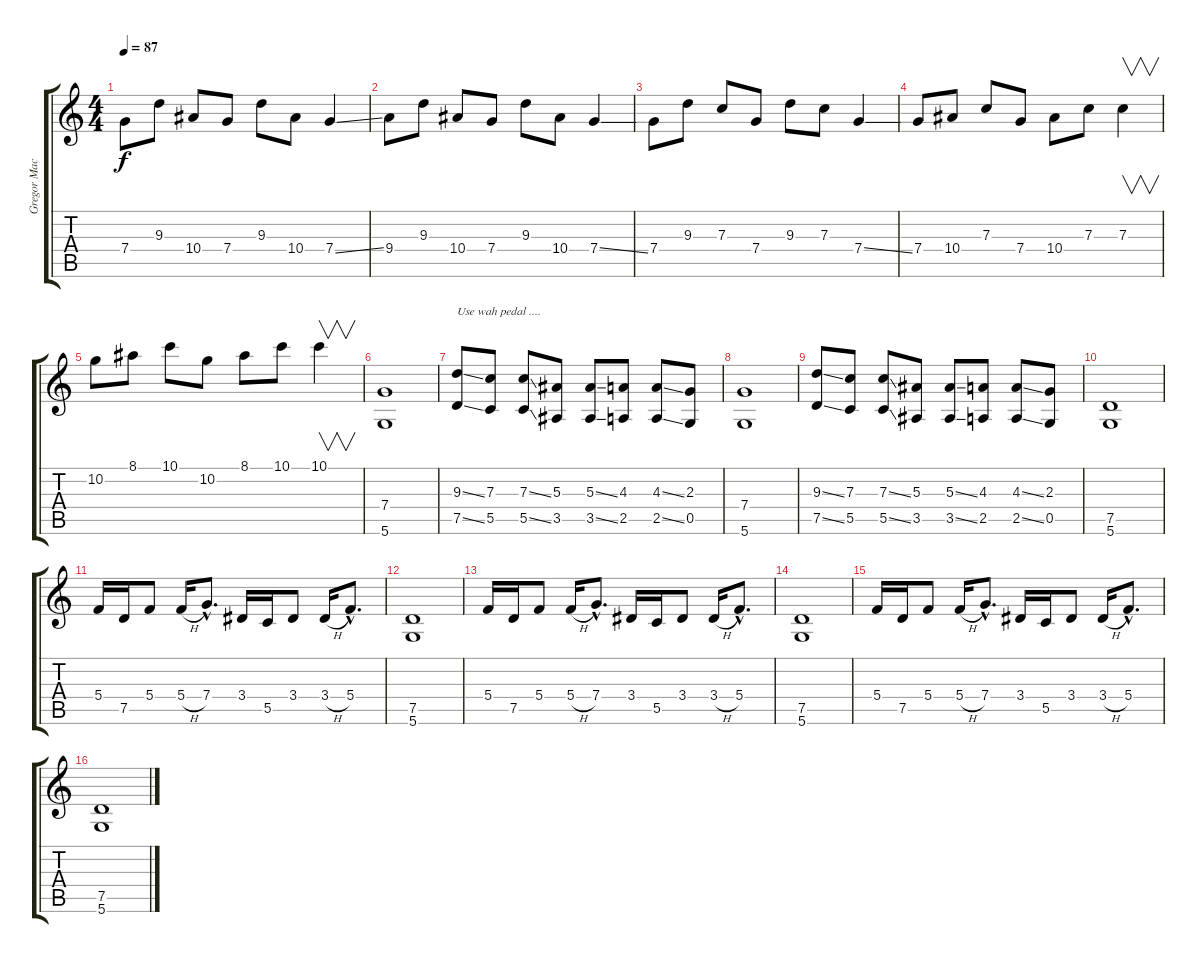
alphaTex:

\track ("Gregor Mackintosh" "Gregor Mac") {instrument distortionguitar}
\staff {score tabs}
\tuning (D4 A3 F3 C3 G2 D2) {hide}
\ts (4 4)
\tempo 87
\clef g2
\ks c
7.4.8{dy f} 9.3.8 10.4.8 7.4.8 9.3.8 10.4.8 7.4{ss}.4 |
9.4.8 9.3.8 10.4.8 7.4.8 9.3.8 10.4.8 7.4{ss}.4 |
7.4.8 9.3.8 7.3.8 7.4.8 9.3.8 7.3.8 7.4{ss}.4 |
7.4.8 10.4.8 7.3.8 7.4.8 10.4.8 7.3.8 7.3.4{v} |
10.2.8{volume 14} 8.1.8 10.1.8 10.2.8 8.1.8 10.1.8 10.1.4{v} |
(7.4 5.6).1{volume 8 balance 2} |
(9.3{ss} 7.5{ss}).8{txt "Use wah pedal ...."} (7.3 5.5).8 (7.3{ss} 5.5{ss}).8 (5.3 3.5).8 (5.3{ss} 3.5{ss}).8 (4.3 2.5).8 (4.3{ss} 2.5{ss}).8 (2.3 0.5).8 |
(7.4 5.6).1 |
(9.3{ss} 7.5{ss}).8 (7.3 5.5).8 (7.3{ss} 5.5{ss}).8 (5.3 3.5).8 (5.3{ss} 3.5{ss}).8 (4.3 2.5).8 (4.3{ss} 2.5{ss}).8 (2.3 0.5).8 |
(7.5 5.6).1{volume 14} |
5.4.16 7.5.16 5.4.8 5.4{h}.16 7.4{hac}.8{d} 3.4.16 5.5.16 3.4.8 3.4{h}.16 5.4{hac}.8{d} |
(7.5 5.6).1 |
5.4.16 7.5.16 5.4.8 5.4{h}.16 7.4{hac}.8{d} 3.4.16 5.5.16 3.4.8 3.4{h}.16 5.4{hac}.8{d} |
(7.5 5.6).1 |
5.4.16 7.5.16 5.4.8 5.4{h}.16 7.4{hac}.8{d} 3.4.16 5.5.16 3.4.8 3.4{h}.16 5.4{hac}.8{d} |
(7.5 5.6).1
